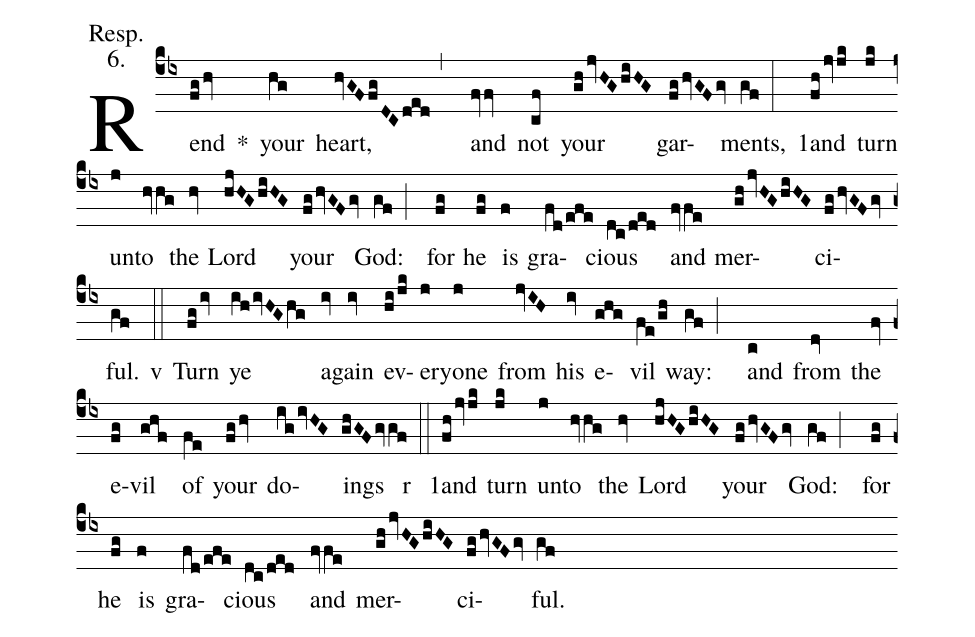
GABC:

annotation: Resp.;
annotation: 6.;
%%
(cb4) Rend(fghv) <sp>*</sp>() your(hg) heart,(hvGFfgDCded,) and(fvv) not(cf) your(ghjvHGhiHG) gar(fghvGFgv)ments,(gf:) <sp>1</sp>and(fhjvjk) turn(jk) un(j)to(hvhg) the(hv) Lord(hjHGhiHG) your(fghvGFgv) God:(gf;) for(fg) he(fg) is(f) gra(fd/efe)cious(dc/ded) and(fvfe) mer(ghjvHGhiHG)ci(fghvGFgv)ful.(gf)

<sp>v</sp>(::) Turn(fgiv) ye(ihivHGhg) a(iv)gain(iv) ev(hi/jk)ery(j)one(j) from(jvIH) his(iv) e(ghg)vil(fe/gh) way:(gf;) and(c) from(dv) the(fv) e(fg)vil(ghf) of(fe) your(fghv) do(igivHG)ings(ghGFgvgf)

<sp>r</sp>(::) <sp>1</sp>and(fhjvjk) turn(jk) un(j)to(hvhg) the(hv) Lord(hjHGhiHG) your(fghvGFgv) God:(gf;) for(fg) he(fg) is(f) gra(fd/efe)cious(dc/ded) and(fvfe) mer(ghjvHGhiHG)ci(fghvGFgv)ful.(gf)
